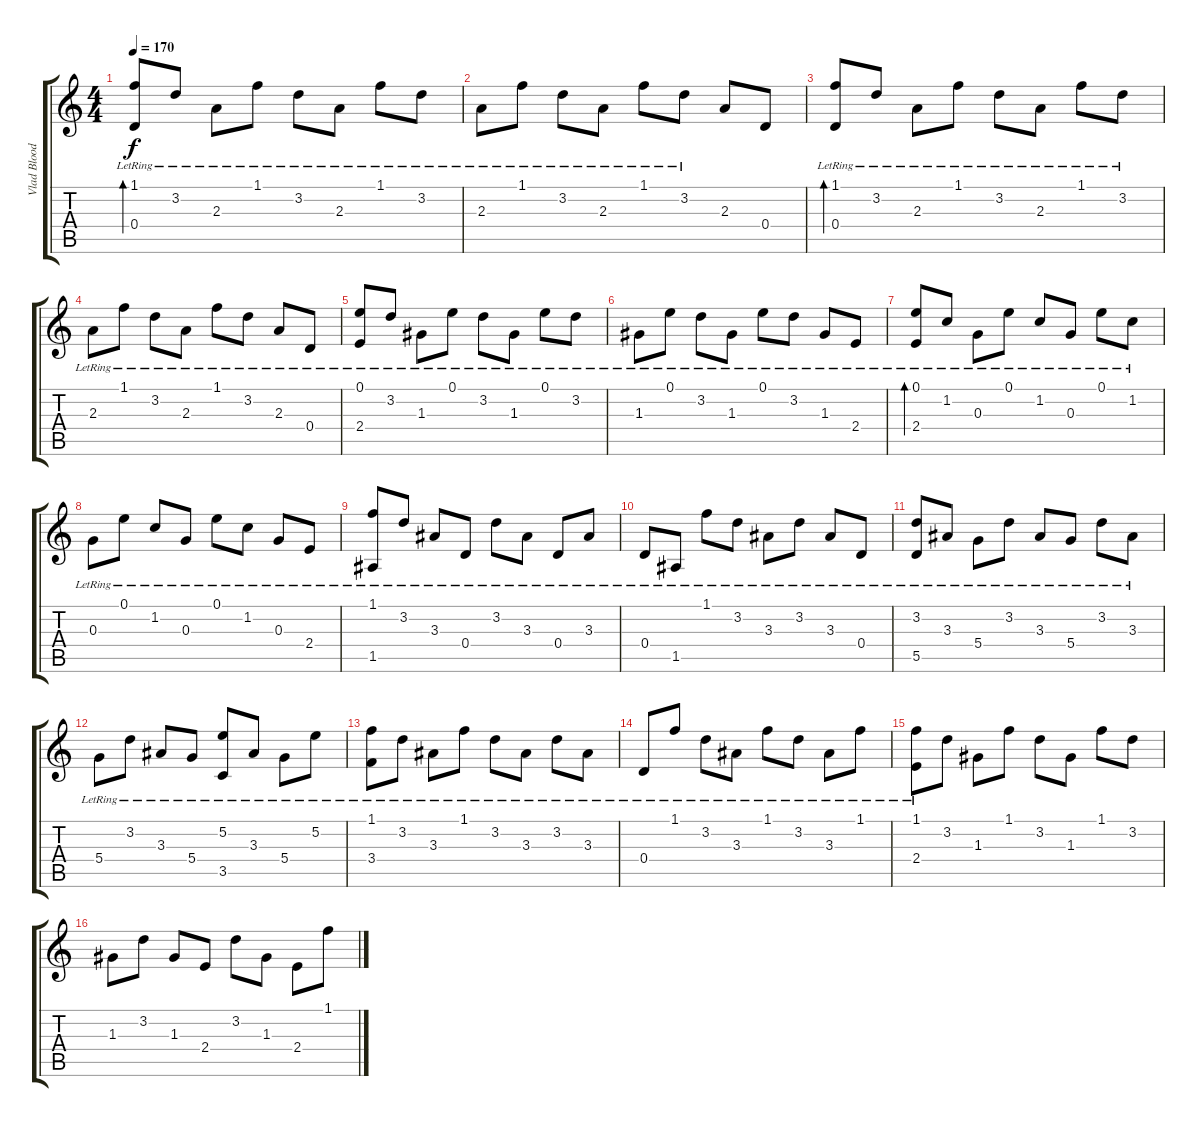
\track ("Vlad Blooder" "Vlad Blood") {instrument overdrivenguitar}
\staff {score tabs}
\tuning (E4 B3 G3 D3 A2 D2) {hide}
\ts (4 4)
\tempo 170
\clef g2
\ks c
(1.1{lr} 0.4{lr}).8{bd 480 dy f} 3.2{lr}.8 2.3{lr}.8 1.1{lr}.8 3.2{lr}.8 2.3{lr}.8 1.1{lr}.8 3.2{lr}.8 |
2.3{lr}.8 1.1{lr}.8 3.2{lr}.8 2.3{lr}.8 1.1{lr}.8 3.2{lr}.8 2.3.8 0.4.8 |
(1.1{lr} 0.4{lr}).8{bd 480} 3.2{lr}.8 2.3{lr}.8 1.1{lr}.8 3.2{lr}.8 2.3{lr}.8 1.1{lr}.8 3.2{lr}.8 |
2.3{lr}.8 1.1{lr}.8 3.2{lr}.8 2.3{lr}.8 1.1{lr}.8 3.2{lr}.8 2.3{lr}.8 0.4{lr}.8 |
(0.1{lr} 2.4{lr}).8 3.2{lr}.8 1.3{lr}.8 0.1{lr}.8 3.2{lr}.8 1.3{lr}.8 0.1{lr}.8 3.2{lr}.8 |
1.3{lr}.8 0.1{lr}.8 3.2{lr}.8 1.3{lr}.8 0.1{lr}.8 3.2{lr}.8 1.3{lr}.8 2.4{lr}.8 |
(0.1{lr} 2.4{lr}).8{bd 480} 1.2{lr}.8 0.3{lr}.8 0.1{lr}.8 1.2{lr}.8 0.3{lr}.8 0.1{lr}.8 1.2{lr}.8 |
0.3{lr}.8 0.1{lr}.8 1.2{lr}.8 0.3{lr}.8 0.1{lr}.8 1.2{lr}.8 0.3{lr}.8 2.4{lr}.8 |
(1.1{lr} 1.5{lr}).8 3.2{lr}.8 3.3{lr}.8 0.4{lr}.8 3.2{lr}.8 3.3{lr}.8 0.4{lr}.8 3.3{lr}.8 |
0.4{lr}.8 1.5{lr}.8 1.1{lr}.8 3.2{lr}.8 3.3{lr}.8 3.2{lr}.8 3.3{lr}.8 0.4{lr}.8 |
(3.2{lr} 5.5{lr}).8 3.3{lr}.8 5.4{lr}.8 3.2{lr}.8 3.3{lr}.8 5.4{lr}.8 3.2{lr}.8 3.3{lr}.8 |
5.4{lr}.8 3.2{lr}.8 3.3{lr}.8 5.4{lr}.8 (5.2{lr} 3.5{lr}).8 3.3{lr}.8 5.4{lr}.8 5.2{lr}.8 |
(1.1{lr} 3.4{lr}).8 3.2{lr}.8 3.3{lr}.8 1.1{lr}.8 3.2{lr}.8 3.3{lr}.8 3.2{lr}.8 3.3{lr}.8 |
0.4{lr}.8 1.1{lr}.8 3.2{lr}.8 3.3{lr}.8 1.1{lr}.8 3.2{lr}.8 3.3{lr}.8 1.1{lr}.8 |
(1.1 2.4{lr}).8 3.2.8 1.3.8 1.1.8 3.2.8 1.3.8 1.1.8 3.2.8 |
1.3.8 3.2.8 1.3.8 2.4.8 3.2.8 1.3.8 2.4.8 1.1.8
